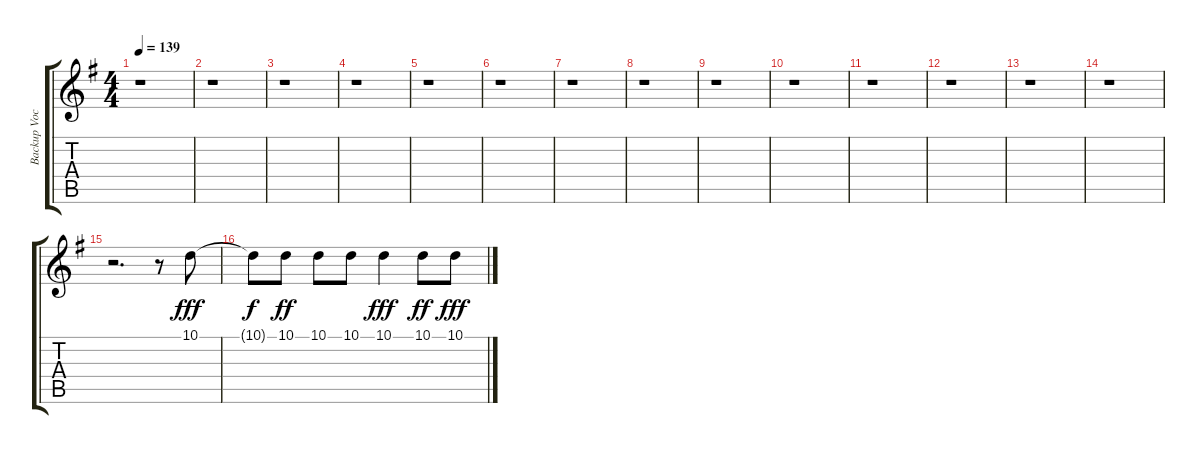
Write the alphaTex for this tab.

\track ("Backup Vocals" "Backup Voc") {instrument flute}
\staff {score tabs}
\tuning (E4 B3 G3 D3 A2 E2) {hide}
\ts (4 4)
\tempo 139
\clef g2
\ks g
r.1{dy ff} |
r.1 |
r.1 |
r.1 |
r.1 |
r.1 |
r.1 |
r.1 |
r.1 |
r.1 |
r.1 |
r.1 |
r.1 |
r.1 |
r.2{d} r.8 10.1.8{dy fff} |
10.1{t}.8{dy f} 10.1.8{dy ff} 10.1.8 10.1.8 10.1.4{dy fff} 10.1.8{dy ff} 10.1.8{dy fff}
